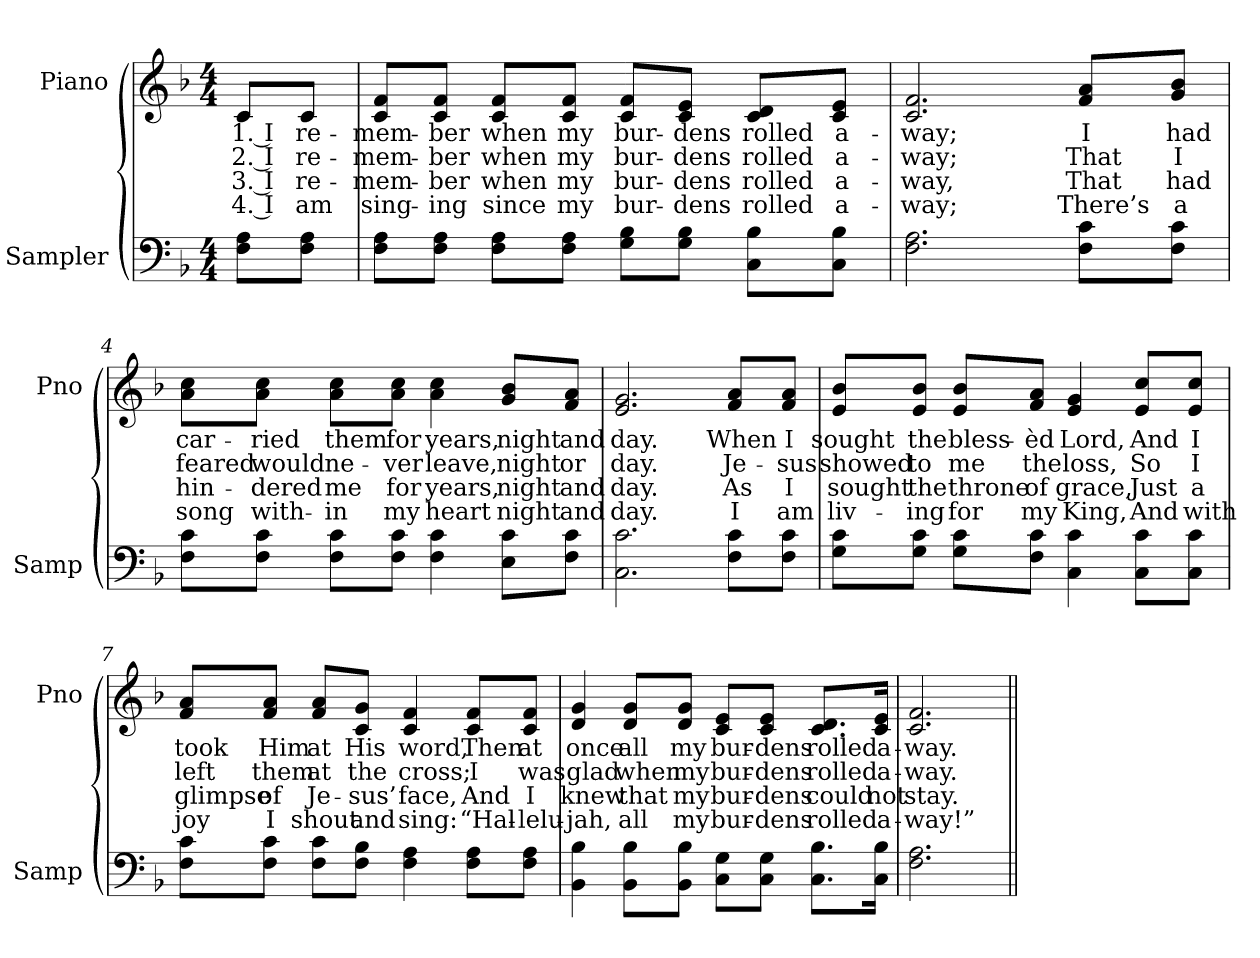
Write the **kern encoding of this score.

**kern	**text	**kern	**text	**text	**text	**text
*part2	*part2	*part1	*part1	*part1	*part1	*part1
*staff2	*staff2	*staff1	*staff1	*staff1	*staff1	*staff1
*I"Sampler	*	*I"Piano	*	*	*	*
*I'Samp	*	*I'Pno	*	*	*	*
*clefF4	*	*clefG2	*	*	*	*
*k[b-]	*	*k[b-]	*	*	*	*
*F:	*	*F:	*	*	*	*
*M4/4	*	*M4/4	*	*	*	*
=1	=1	=1	=1	=1	=1	=1
8F\ 8A\L	.	8c/L	1. I	2. I	3. I	4. I
8F\ 8A\J	.	8c/J	re-	re-	re-	am
=2	=2	=2	=2	=2	=2	=2
8F\ 8A\L	.	8c/ 8f/L	-mem-	-mem-	-mem-	sing-
8F\ 8A\J	.	8c/ 8f/J	-ber	-ber	-ber	-ing
8F\ 8A\L	.	8c/ 8f/L	when	when	when	since
8F\ 8A\J	.	8c/ 8f/J	my	my	my	my
8G\ 8B-\L	.	8c/ 8f/L	bur-	bur-	bur-	bur-
8G\ 8B-\J	.	8c/ 8e/J	-dens	-dens	-dens	-dens
8C\ 8B-\L	.	8c/ 8d/L	rolled	rolled	rolled	rolled
8C\ 8B-\J	.	8c/ 8e/J	a-	a-	a-	a-
=3	=3	=3	=3	=3	=3	=3
2.F 2.A	.	2.c 2.f	-way;	-way;	-way,	-way;
8F\ 8c\L	.	8f/ 8a/L	I	That	That	There’s
8F\ 8c\J	.	8g/ 8b-/J	had	I	had	a
=4	=4	=4	=4	=4	=4	=4
8F\ 8c\L	.	8a\ 8cc\L	car-	feared	hin-	song
8F\ 8c\J	.	8a\ 8cc\J	-ried	would	-dered	with-
8F\ 8c\L	.	8a\ 8cc\L	them	ne-	me	-in
8F\ 8c\J	.	8a\ 8cc\J	for	-ver	for	my
4F 4c	.	4a 4cc	years,	leave,	years,	heart
8E\ 8c\L	.	8g/ 8b-/L	night	night	night	night
8F\ 8c\J	.	8f/ 8a/J	and	or	and	and
=5	=5	=5	=5	=5	=5	=5
2.C 2.c	.	2.e 2.g	day.	day.	day.	day.
8F\ 8c\L	.	8f/ 8a/L	When	Je-	As	I
8F\ 8c\J	.	8f/ 8a/J	I	-sus	I	am
=6	=6	=6	=6	=6	=6	=6
8G\ 8c\L	.	8e/ 8b-/L	sought	showed	sought	liv-
8G\ 8c\J	.	8e/ 8b-/J	the	to	the	-ing
8G\ 8c\L	.	8e/ 8b-/L	bless-	me	throne	for
8F\ 8c\J	.	8f/ 8a/J	-èd	the	of	my
4C 4c	.	4e 4g	Lord,	loss,	grace,	King,
8C\ 8c\L	.	8e/ 8cc/L	And	So	Just	And
8C\ 8c\J	.	8e/ 8cc/J	I	I	a	with
=7	=7	=7	=7	=7	=7	=7
8F\ 8c\L	.	8f/ 8a/L	took	left	glimpse	joy
8F\ 8c\J	.	8f/ 8a/J	Him	them	of	I
8F\ 8c\L	.	8f/ 8a/L	at	at	Je-	shout
8F\ 8B-\J	.	8c/ 8g/J	His	the	-sus’	and
4F 4A	.	4c 4f	word,	cross;	face,	sing:
8F\ 8A\L	.	8c/ 8f/L	Then	I	And	“Hal-
8F\ 8A\J	.	8c/ 8f/J	at	was	I	-lelu-
=8	=8	=8	=8	=8	=8	=8
4BB-\ 4B-\	.	4d/ 4g/	once	glad	knew	-jah,
8BB-\ 8B-\L	.	8d/ 8g/L	all	when	that	all
8BB-\ 8B-\J	.	8d/ 8g/J	my	my	my	my
8C\ 8G\L	.	8c/ 8e/L	bur-	bur-	bur-	bur-
8C\ 8G\J	.	8c/ 8e/J	-dens	-dens	-dens	-dens
8.C\ 8.B-\L	.	8.c/ 8.d/L	rolled	rolled	could	rolled
16C\ 16B-\Jk	.	16c/ 16e/Jk	a-	a-	not	a-
=9	=9	=9	=9	=9	=9	=9
2.F 2.A	.	2.c 2.f	-way.	-way.	stay.	-way!”
=||	=||	=||	=||	=||	=||	=||
*-	*-	*-	*-	*-	*-	*-
